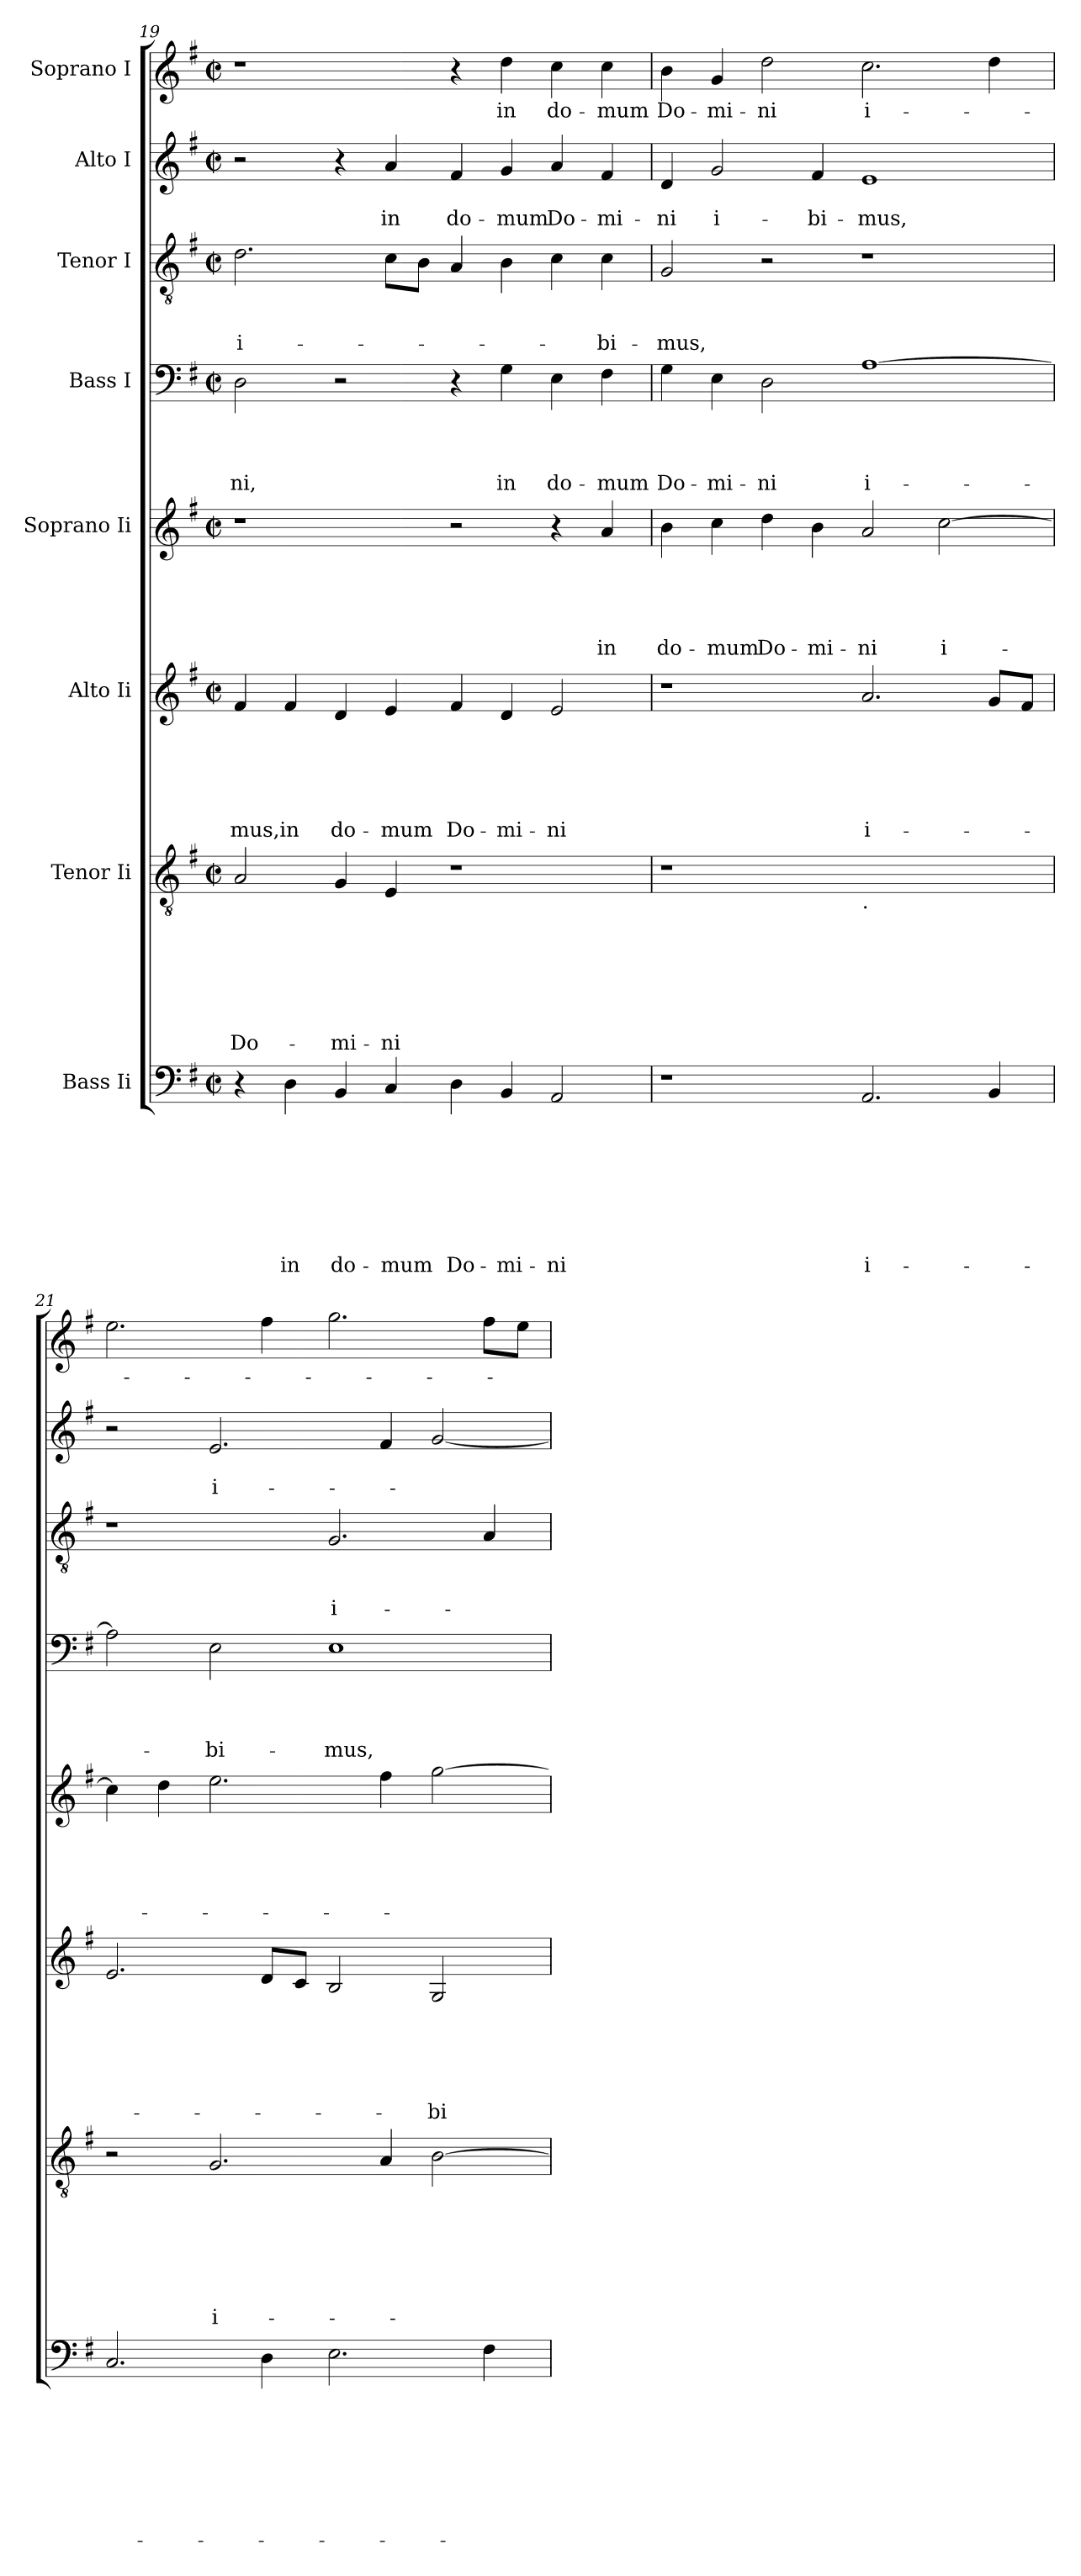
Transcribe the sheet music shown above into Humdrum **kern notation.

**kern	**text	**text	**text	**text	**text	**text	**text	**text	**kern	**text	**text	**text	**text	**text	**text	**text	**kern	**text	**text	**text	**text	**text	**text	**kern	**text	**text	**text	**text	**text	**kern	**text	**text	**text	**text	**kern	**text	**text	**text	**kern	**text	**text	**kern	**text
*part8	*part8	*part8	*part8	*part8	*part8	*part8	*part8	*part8	*part7	*part7	*part7	*part7	*part7	*part7	*part7	*part7	*part6	*part6	*part6	*part6	*part6	*part6	*part6	*part5	*part5	*part5	*part5	*part5	*part5	*part4	*part4	*part4	*part4	*part4	*part3	*part3	*part3	*part3	*part2	*part2	*part2	*part1	*part1
*staff8	*staff8	*staff8	*staff8	*staff8	*staff8	*staff8	*staff8	*staff8	*staff7	*staff7	*staff7	*staff7	*staff7	*staff7	*staff7	*staff7	*staff6	*staff6	*staff6	*staff6	*staff6	*staff6	*staff6	*staff5	*staff5	*staff5	*staff5	*staff5	*staff5	*staff4	*staff4	*staff4	*staff4	*staff4	*staff3	*staff3	*staff3	*staff3	*staff2	*staff2	*staff2	*staff1	*staff1
*I"Bass Ii	*	*	*	*	*	*	*	*	*I"Tenor Ii	*	*	*	*	*	*	*	*I"Alto Ii	*	*	*	*	*	*	*I"Soprano Ii	*	*	*	*	*	*I"Bass I	*	*	*	*	*I"Tenor I	*	*	*	*I"Alto I	*	*	*I"Soprano I	*
*clefF4	*	*	*	*	*	*	*	*	*clefGv2	*	*	*	*	*	*	*	*clefG2	*	*	*	*	*	*	*clefG2	*	*	*	*	*	*clefF4	*	*	*	*	*clefGv2	*	*	*	*clefG2	*	*	*clefG2	*
*k[f#]	*	*	*	*	*	*	*	*	*k[f#]	*	*	*	*	*	*	*	*k[f#]	*	*	*	*	*	*	*k[f#]	*	*	*	*	*	*k[f#]	*	*	*	*	*k[f#]	*	*	*	*k[f#]	*	*	*k[f#]	*
*G:	*	*	*	*	*	*	*	*	*G:	*	*	*	*	*	*	*	*G:	*	*	*	*	*	*	*G:	*	*	*	*	*	*G:	*	*	*	*	*G:	*	*	*	*G:	*	*	*G:	*
*M2/2	*	*	*	*	*	*	*	*	*M2/2	*	*	*	*	*	*	*	*M2/2	*	*	*	*	*	*	*M2/2	*	*	*	*	*	*M2/2	*	*	*	*	*M2/2	*	*	*	*M2/2	*	*	*M2/2	*
*met(c|)	*	*	*	*	*	*	*	*	*met(c|)	*	*	*	*	*	*	*	*met(c|)	*	*	*	*	*	*	*met(c|)	*	*	*	*	*	*met(c|)	*	*	*	*	*met(c|)	*	*	*	*met(c|)	*	*	*met(c|)	*
=19	=19	=19	=19	=19	=19	=19	=19	=19	=19	=19	=19	=19	=19	=19	=19	=19	=19	=19	=19	=19	=19	=19	=19	=19	=19	=19	=19	=19	=19	=19	=19	=19	=19	=19	=19	=19	=19	=19	=19	=19	=19	=19	=19
!	!	!	!	!	!	!	!	!	!	!	!	!	!	!	!	!LO:LY:b	!	!	!	!	!	!	!LO:LY:b	!	!	!	!	!	!	!	!	!	!	!LO:LY:b	!	!	!	!LO:LY:b:rj	!	!	!	!	!
4r	.	.	.	.	.	.	.	.	2A/	.	.	.	.	.	.	Do-	4f#/	.	.	.	.	.	-mus,in	1r	.	.	.	.	.	2D\	.	.	.	-ni,	2.d\	.	.	i-	2r	.	.	1r	.
!	!	!	!	!	!	!	!	!LO:LY:b	!	!	!	!	!	!	!	!	!	!	!	!	!	!	!	!	!	!	!	!	!	!	!	!	!	!	!	!	!	!	!	!	!	!	!
4D\	.	.	.	.	.	.	.	in	.	.	.	.	.	.	.	.	4f#/	.	.	.	.	.	.	.	.	.	.	.	.	.	.	.	.	.	.	.	.	.	.	.	.	.	.
!	!	!	!	!	!	!	!	!LO:LY:b	!	!	!	!	!	!	!	!LO:LY:b	!	!	!	!	!	!	!LO:LY:b	!	!	!	!	!	!	!	!	!	!	!	!	!	!	!	!	!	!	!	!
4BB/	.	.	.	.	.	.	.	do-	4G/	.	.	.	.	.	.	-mi-	4d/	.	.	.	.	.	do-	.	.	.	.	.	.	2r	.	.	.	.	.	.	.	.	4r	.	.	.	.
!	!	!	!	!	!	!	!	!LO:LY:b	!	!	!	!	!	!	!	!LO:LY:b	!	!	!	!	!	!	!LO:LY:b	!	!	!	!	!	!	!	!	!	!	!	!	!	!	!	!	!	!LO:LY:b	!	!
4C/	.	.	.	.	.	.	.	-mum	4E/	.	.	.	.	.	.	-ni	4e/	.	.	.	.	.	-mum	.	.	.	.	.	.	.	.	.	.	.	8c\L	.	.	.	4a/	.	in	.	.
.	.	.	.	.	.	.	.	.	.	.	.	.	.	.	.	.	.	.	.	.	.	.	.	.	.	.	.	.	.	.	.	.	.	.	8B\J	.	.	.	.	.	.	.	.
!	!	!	!	!	!	!	!	!LO:LY:b	!	!	!	!	!	!	!	!	!	!	!	!	!	!	!LO:LY:b	!	!	!	!	!	!	!	!	!	!	!	!	!	!	!	!	!	!LO:LY:b	!	!
4D\	.	.	.	.	.	.	.	Do-	1r	.	.	.	.	.	.	.	4f#/	.	.	.	.	.	Do-	2r	.	.	.	.	.	4r	.	.	.	.	4A/	.	.	.	4f#/	.	do-	4r	.
!	!	!	!	!	!	!	!	!LO:LY:b	!	!	!	!	!	!	!	!	!	!	!	!	!	!	!LO:LY:b	!	!	!	!	!	!	!	!	!	!	!LO:LY:b	!	!	!	!	!	!	!LO:LY:b	!	!LO:LY:b
4BB/	.	.	.	.	.	.	.	-mi-	.	.	.	.	.	.	.	.	4d/	.	.	.	.	.	-mi-	.	.	.	.	.	.	4G\	.	.	.	in	4B\	.	.	.	4g/	.	-mum	4dd\	in
!	!	!	!	!	!	!	!	!LO:LY:b	!	!	!	!	!	!	!	!	!	!	!	!	!	!	!LO:LY:b	!	!	!	!	!	!	!	!	!	!	!LO:LY:b	!	!	!	!	!	!	!LO:LY:b	!	!LO:LY:b
2AA/	.	.	.	.	.	.	.	-ni	.	.	.	.	.	.	.	.	2e/	.	.	.	.	.	-ni	4r	.	.	.	.	.	4E\	.	.	.	do-	4c\	.	.	.	4a/	.	Do-	4cc\	do-
!	!	!	!	!	!	!	!	!	!	!	!	!	!	!	!	!	!	!	!	!	!	!	!	!	!	!	!	!	!LO:LY:b	!	!	!	!	!LO:LY:b	!	!	!	!LO:LY:b	!	!	!LO:LY:b	!	!LO:LY:b
.	.	.	.	.	.	.	.	.	.	.	.	.	.	.	.	.	.	.	.	.	.	.	.	4a/	.	.	.	.	in	4F#\	.	.	.	-mum	4c\	.	.	-bi-	4f#/	.	-mi-	4cc\	-mum
!!LO:PB:g=z
=20	=20	=20	=20	=20	=20	=20	=20	=20	=20	=20	=20	=20	=20	=20	=20	=20	=20	=20	=20	=20	=20	=20	=20	=20	=20	=20	=20	=20	=20	=20	=20	=20	=20	=20	=20	=20	=20	=20	=20	=20	=20	=20	=20
!	!	!	!	!	!	!	!	!	!	!	!	!	!	!	!	!	!	!	!	!	!	!	!	!	!	!	!	!	!LO:LY:b	!	!	!	!	!LO:LY:b	!	!	!	!LO:LY:b	!	!	!LO:LY:b	!	!LO:LY:b
1r	.	.	.	.	.	.	.	.	1r	.	.	.	.	.	.	.	1r	.	.	.	.	.	.	4b\	.	.	.	.	do-	4G\	.	.	.	Do-	2G/	.	.	-mus,	4d/	.	-ni	4b\	Do-
!	!	!	!	!	!	!	!	!	!	!	!	!	!	!	!	!	!	!	!	!	!	!	!	!	!	!	!	!	!LO:LY:b	!	!	!	!	!LO:LY:b	!	!	!	!	!	!	!LO:LY:b	!	!LO:LY:b
.	.	.	.	.	.	.	.	.	.	.	.	.	.	.	.	.	.	.	.	.	.	.	.	4cc\	.	.	.	.	-mum	4E\	.	.	.	-mi-	.	.	.	.	2g/	.	i-	4g/	-mi-
!	!	!	!	!	!	!	!	!	!	!	!	!	!	!	!	!	!	!	!	!	!	!	!	!	!	!	!	!	!LO:LY:b	!	!	!	!	!LO:LY:b	!	!	!	!	!	!	!	!	!LO:LY:b
.	.	.	.	.	.	.	.	.	.	.	.	.	.	.	.	.	.	.	.	.	.	.	.	4dd\	.	.	.	.	Do-	2D\	.	.	.	-ni	2r	.	.	.	.	.	.	2dd\	-ni
!	!	!	!	!	!	!	!	!	!	!	!	!	!	!	!	!	!	!	!	!	!	!	!	!	!	!	!	!	!LO:LY:b:rj	!	!	!	!	!	!	!	!	!	!	!	!LO:LY:b	!	!
.	.	.	.	.	.	.	.	.	.	.	.	.	.	.	.	.	.	.	.	.	.	.	.	4b\	.	.	.	.	-mi-	.	.	.	.	.	.	.	.	.	4f#/	.	-bi-	.	.
!	!	!	!	!	!	!	!	!	!LO:TX:b:t=.	!	!	!	!	!	!	!	!	!	!	!	!	!	!	!	!	!	!	!	!	!	!	!	!	!	!	!	!	!	!	!	!	!	!
!	!	!	!	!	!	!	!	!LO:LY:b:rj	!	!	!	!	!	!	!	!	!	!	!	!	!	!	!LO:LY:b:rj	!	!	!	!	!	!LO:LY:b	!	!	!	!	!LO:LY:b:rj	!	!	!	!	!	!	!LO:LY:b	!	!LO:LY:b:rj
2.AA/	.	.	.	.	.	.	.	i-	1ryy	.	.	.	.	.	.	.	2.a/	.	.	.	.	.	i-	2a/	.	.	.	.	-ni	[>1A	.	.	.	i-	1r	.	.	.	1e	.	-mus,	2.cc\	i-
!	!	!	!	!	!	!	!	!	!	!	!	!	!	!	!	!	!	!	!	!	!	!	!	!	!	!	!	!	!LO:LY:b:rj	!	!	!	!	!	!	!	!	!	!	!	!	!	!
.	.	.	.	.	.	.	.	.	.	.	.	.	.	.	.	.	.	.	.	.	.	.	.	[>2cc\	.	.	.	.	i-	.	.	.	.	.	.	.	.	.	.	.	.	.	.
4BB/	.	.	.	.	.	.	.	.	.	.	.	.	.	.	.	.	8g/L	.	.	.	.	.	.	.	.	.	.	.	.	.	.	.	.	.	.	.	.	.	.	.	.	4dd\	.
.	.	.	.	.	.	.	.	.	.	.	.	.	.	.	.	.	8f#/J	.	.	.	.	.	.	.	.	.	.	.	.	.	.	.	.	.	.	.	.	.	.	.	.	.	.
=21	=21	=21	=21	=21	=21	=21	=21	=21	=21	=21	=21	=21	=21	=21	=21	=21	=21	=21	=21	=21	=21	=21	=21	=21	=21	=21	=21	=21	=21	=21	=21	=21	=21	=21	=21	=21	=21	=21	=21	=21	=21	=21	=21
2.C/	.	.	.	.	.	.	.	.	2r	.	.	.	.	.	.	.	2.e/	.	.	.	.	.	.	4cc\]	.	.	.	.	.	2A\]	.	.	.	.	1r	.	.	.	2r	.	.	2.ee\	.
.	.	.	.	.	.	.	.	.	.	.	.	.	.	.	.	.	.	.	.	.	.	.	.	4dd\	.	.	.	.	.	.	.	.	.	.	.	.	.	.	.	.	.	.	.
!	!	!	!	!	!	!	!	!	!	!	!	!	!	!	!	!LO:LY:b:rj	!	!	!	!	!	!	!	!	!	!	!	!	!	!	!	!	!	!LO:LY:b	!	!	!	!	!	!	!LO:LY:b:rj	!	!
.	.	.	.	.	.	.	.	.	2.G/	.	.	.	.	.	.	i-	.	.	.	.	.	.	.	2.ee\	.	.	.	.	.	2E\	.	.	.	-bi-	.	.	.	.	2.e/	.	i-	.	.
4D\	.	.	.	.	.	.	.	.	.	.	.	.	.	.	.	.	8d/L	.	.	.	.	.	.	.	.	.	.	.	.	.	.	.	.	.	.	.	.	.	.	.	.	4ff#\	.
.	.	.	.	.	.	.	.	.	.	.	.	.	.	.	.	.	8c/J	.	.	.	.	.	.	.	.	.	.	.	.	.	.	.	.	.	.	.	.	.	.	.	.	.	.
!	!	!	!	!	!	!	!	!	!	!	!	!	!	!	!	!	!	!	!	!	!	!	!	!	!	!	!	!	!	!	!	!	!	!LO:LY:b	!	!	!	!LO:LY:b:rj	!	!	!	!	!
2.E\	.	.	.	.	.	.	.	.	.	.	.	.	.	.	.	.	2B/	.	.	.	.	.	.	.	.	.	.	.	.	1E	.	.	.	-mus,	2.G/	.	.	i-	.	.	.	2.gg\	.
.	.	.	.	.	.	.	.	.	4A/	.	.	.	.	.	.	.	.	.	.	.	.	.	.	4ff#\	.	.	.	.	.	.	.	.	.	.	.	.	.	.	4f#/	.	.	.	.
!	!	!	!	!	!	!	!	!	!	!	!	!	!	!	!	!	!	!	!	!	!	!	!LO:LY:b	!	!	!	!	!	!	!	!	!	!	!	!	!	!	!	!	!	!	!	!
.	.	.	.	.	.	.	.	.	[>2B\	.	.	.	.	.	.	.	2G/	.	.	.	.	.	-bi-	[>2gg\	.	.	.	.	.	.	.	.	.	.	.	.	.	.	[<2g/	.	.	.	.
4F#\	.	.	.	.	.	.	.	.	.	.	.	.	.	.	.	.	.	.	.	.	.	.	.	.	.	.	.	.	.	.	.	.	.	.	4A/	.	.	.	.	.	.	8ff#\L	.
.	.	.	.	.	.	.	.	.	.	.	.	.	.	.	.	.	.	.	.	.	.	.	.	.	.	.	.	.	.	.	.	.	.	.	.	.	.	.	.	.	.	8ee\J	.
=	=	=	=	=	=	=	=	=	=	=	=	=	=	=	=	=	=	=	=	=	=	=	=	=	=	=	=	=	=	=	=	=	=	=	=	=	=	=	=	=	=	=	=
*-	*-	*-	*-	*-	*-	*-	*-	*-	*-	*-	*-	*-	*-	*-	*-	*-	*-	*-	*-	*-	*-	*-	*-	*-	*-	*-	*-	*-	*-	*-	*-	*-	*-	*-	*-	*-	*-	*-	*-	*-	*-	*-	*-
